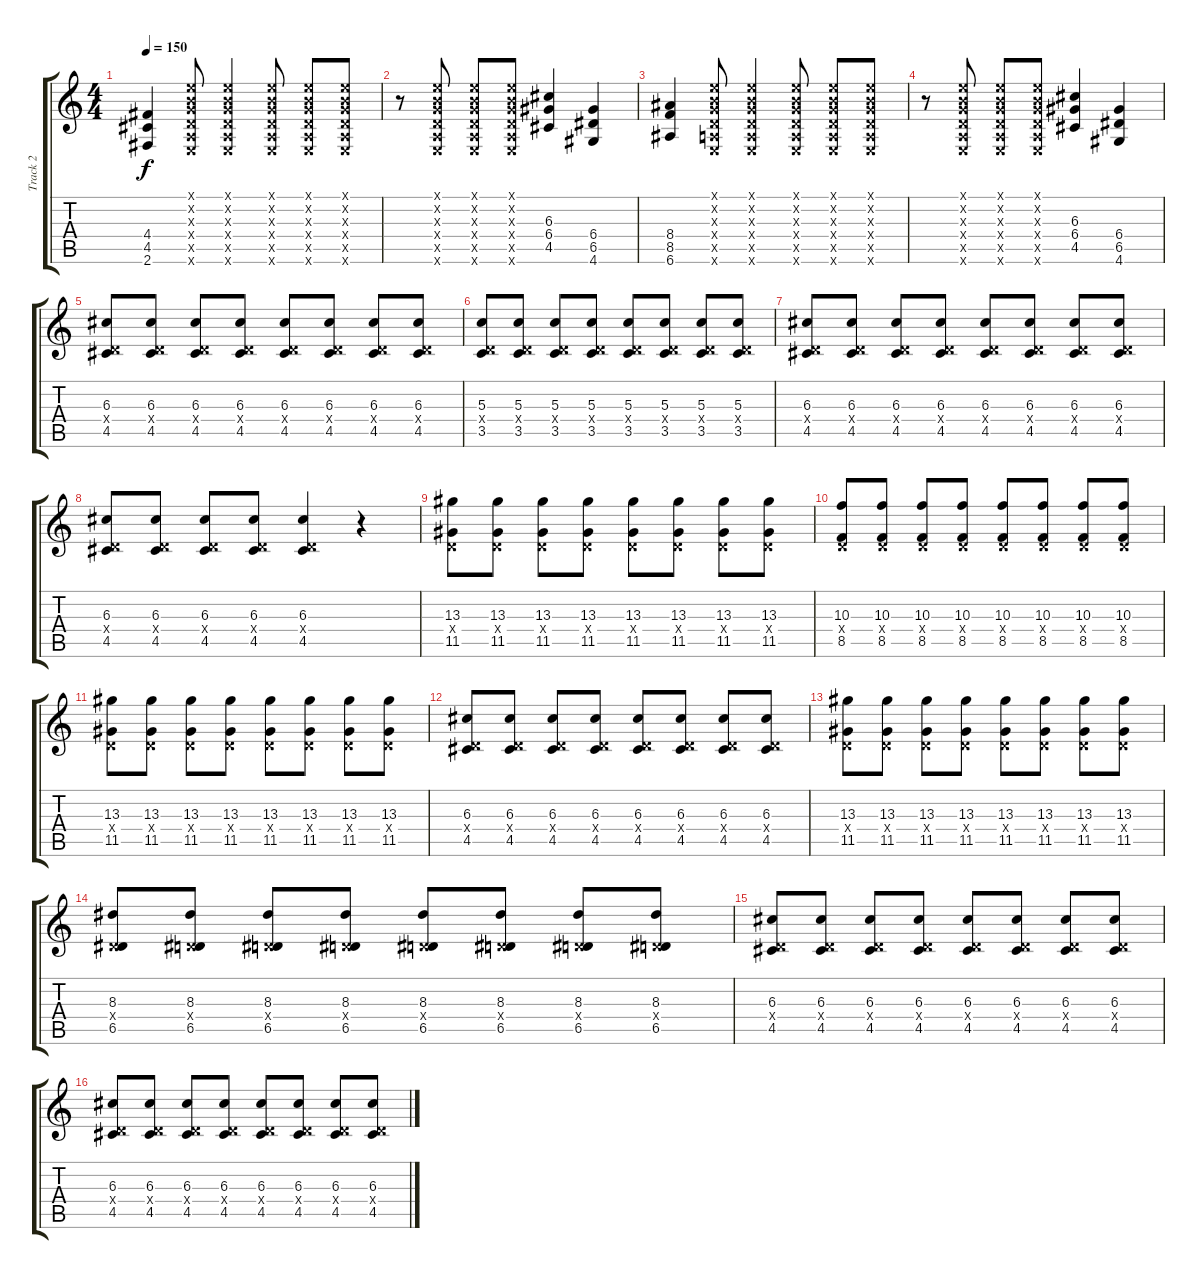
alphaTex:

\track ("Track 2" "Track 2") {instrument distortionguitar}
\staff {score tabs}
\tuning (E4 B3 G3 D3 A2 E2) {hide}
\ts (4 4)
\tempo 150
\clef g2
\ks c
(4.4 4.5 2.6).4{dy f} (0.1{x} 0.2{x} 0.3{x} 0.4{x} 0.5{x} 0.6{x}).8 (0.1{x} 0.2{x} 0.3{x} 0.4{x} 0.5{x} 0.6{x}).4 (0.1{x} 0.2{x} 0.3{x} 0.4{x} 0.5{x} 0.6{x}).8 (0.1{x} 0.2{x} 0.3{x} 0.4{x} 0.5{x} 0.6{x}).8 (0.1{x} 0.2{x} 0.3{x} 0.4{x} 0.5{x} 0.6{x}).8 |
r.8 (0.1{x} 0.2{x} 0.3{x} 0.4{x} 0.5{x} 0.6{x}).8 (0.1{x} 0.2{x} 0.3{x} 0.4{x} 0.5{x} 0.6{x}).8 (0.1{x} 0.2{x} 0.3{x} 0.4{x} 0.5{x} 0.6{x}).8 (6.3 6.4 4.5).4 (6.4 6.5 4.6).4 |
(8.4 8.5 6.6).4 (0.1{x} 0.2{x} 0.3{x} 0.4{x} 0.5{x} 0.6{x}).8 (0.1{x} 0.2{x} 0.3{x} 0.4{x} 0.5{x} 0.6{x}).4 (0.1{x} 0.2{x} 0.3{x} 0.4{x} 0.5{x} 0.6{x}).8 (0.1{x} 0.2{x} 0.3{x} 0.4{x} 0.5{x} 0.6{x}).8 (0.1{x} 0.2{x} 0.3{x} 0.4{x} 0.5{x} 0.6{x}).8 |
r.8 (0.1{x} 0.2{x} 0.3{x} 0.4{x} 0.5{x} 0.6{x}).8 (0.1{x} 0.2{x} 0.3{x} 0.4{x} 0.5{x} 0.6{x}).8 (0.1{x} 0.2{x} 0.3{x} 0.4{x} 0.5{x} 0.6{x}).8 (6.3 6.4 4.5).4 (6.4 6.5 4.6).4 |
(6.3 0.4{x} 4.5).8 (6.3 0.4{x} 4.5).8 (6.3 0.4{x} 4.5).8 (6.3 0.4{x} 4.5).8 (6.3 0.4{x} 4.5).8 (6.3 0.4{x} 4.5).8 (6.3 0.4{x} 4.5).8 (6.3 0.4{x} 4.5).8 |
(5.3 0.4{x} 3.5).8 (5.3 0.4{x} 3.5).8 (5.3 0.4{x} 3.5).8 (5.3 0.4{x} 3.5).8 (5.3 0.4{x} 3.5).8 (5.3 0.4{x} 3.5).8 (5.3 0.4{x} 3.5).8 (5.3 0.4{x} 3.5).8 |
(6.3 0.4{x} 4.5).8 (6.3 0.4{x} 4.5).8 (6.3 0.4{x} 4.5).8 (6.3 0.4{x} 4.5).8 (6.3 0.4{x} 4.5).8 (6.3 0.4{x} 4.5).8 (6.3 0.4{x} 4.5).8 (6.3 0.4{x} 4.5).8 |
(6.3 0.4{x} 4.5).8 (6.3 0.4{x} 4.5).8 (6.3 0.4{x} 4.5).8 (6.3 0.4{x} 4.5).8 (6.3 0.4{x} 4.5).4 r.4 |
(13.3 0.4{x} 11.5).8 (13.3 0.4{x} 11.5).8 (13.3 0.4{x} 11.5).8 (13.3 0.4{x} 11.5).8 (13.3 0.4{x} 11.5).8 (13.3 0.4{x} 11.5).8 (13.3 0.4{x} 11.5).8 (13.3 0.4{x} 11.5).8 |
(10.3 0.4{x} 8.5).8 (10.3 0.4{x} 8.5).8 (10.3 0.4{x} 8.5).8 (10.3 0.4{x} 8.5).8 (10.3 0.4{x} 8.5).8 (10.3 0.4{x} 8.5).8 (10.3 0.4{x} 8.5).8 (10.3 0.4{x} 8.5).8 |
(13.3 0.4{x} 11.5).8 (13.3 0.4{x} 11.5).8 (13.3 0.4{x} 11.5).8 (13.3 0.4{x} 11.5).8 (13.3 0.4{x} 11.5).8 (13.3 0.4{x} 11.5).8 (13.3 0.4{x} 11.5).8 (13.3 0.4{x} 11.5).8 |
(6.3 0.4{x} 4.5).8 (6.3 0.4{x} 4.5).8 (6.3 0.4{x} 4.5).8 (6.3 0.4{x} 4.5).8 (6.3 0.4{x} 4.5).8 (6.3 0.4{x} 4.5).8 (6.3 0.4{x} 4.5).8 (6.3 0.4{x} 4.5).8 |
(13.3 0.4{x} 11.5).8 (13.3 0.4{x} 11.5).8 (13.3 0.4{x} 11.5).8 (13.3 0.4{x} 11.5).8 (13.3 0.4{x} 11.5).8 (13.3 0.4{x} 11.5).8 (13.3 0.4{x} 11.5).8 (13.3 0.4{x} 11.5).8 |
(8.3 0.4{x} 6.5).8 (8.3 0.4{x} 6.5).8 (8.3 0.4{x} 6.5).8 (8.3 0.4{x} 6.5).8 (8.3 0.4{x} 6.5).8 (8.3 0.4{x} 6.5).8 (8.3 0.4{x} 6.5).8 (8.3 0.4{x} 6.5).8 |
(6.3 0.4{x} 4.5).8 (6.3 0.4{x} 4.5).8 (6.3 0.4{x} 4.5).8 (6.3 0.4{x} 4.5).8 (6.3 0.4{x} 4.5).8 (6.3 0.4{x} 4.5).8 (6.3 0.4{x} 4.5).8 (6.3 0.4{x} 4.5).8 |
(6.3 0.4{x} 4.5).8 (6.3 0.4{x} 4.5).8 (6.3 0.4{x} 4.5).8 (6.3 0.4{x} 4.5).8 (6.3 0.4{x} 4.5).8 (6.3 0.4{x} 4.5).8 (6.3 0.4{x} 4.5).8 (6.3 0.4{x} 4.5).8
